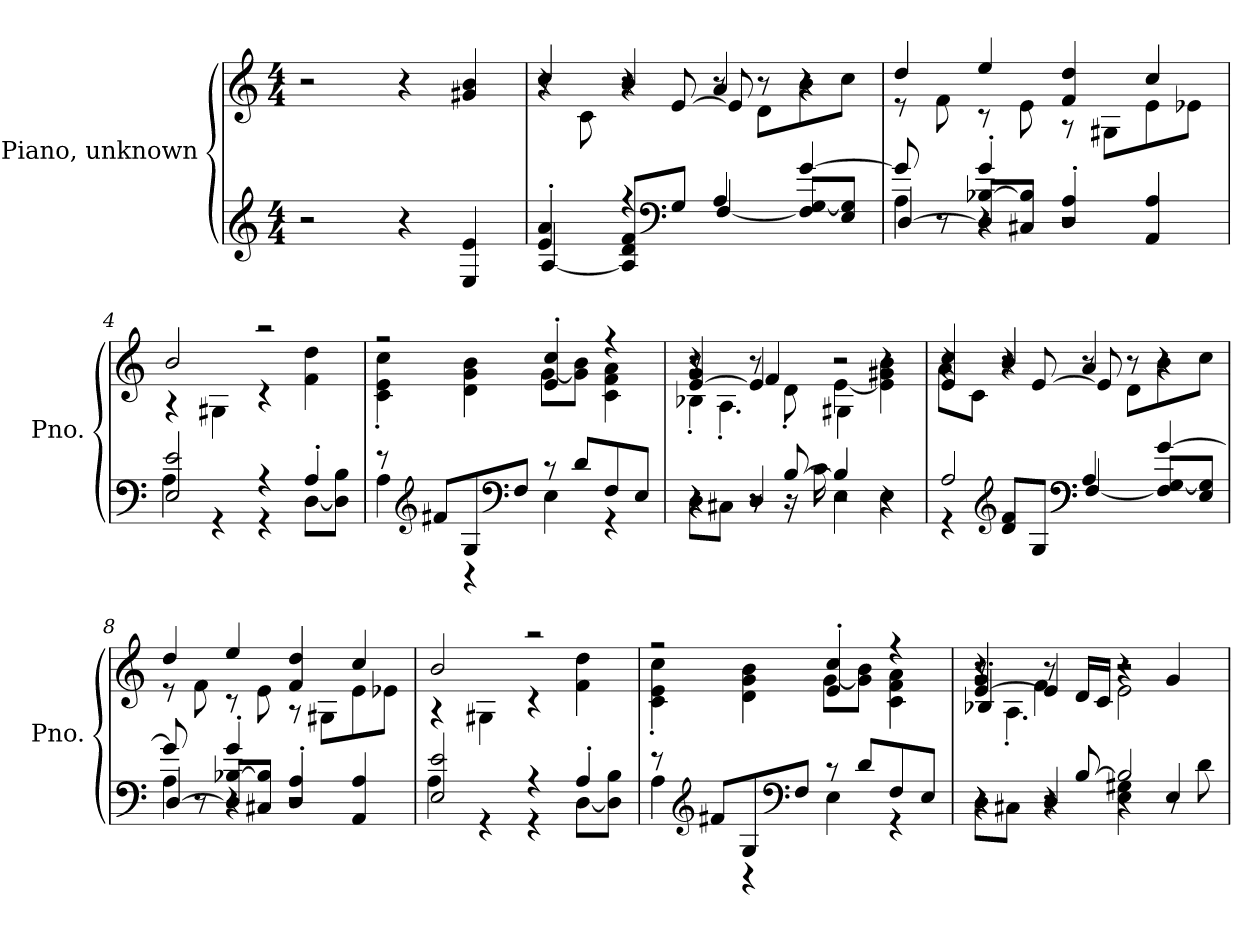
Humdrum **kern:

**kern	**kern
*part1	*part1
*staff2	*staff1
*I"Piano, unknown	*
*I'Pno.	*
*clefG2	*clefG2
*k[]	*k[]
*M4/4	*M4/4
*MM120	*MM120
=1	=1
2r	2r
4r	4r
4E/ 4e/	4g#X/ 4b/
=2	=2
*^	*^
*	*	*	*^
4e/' 4a/'	[4A/	4cc/	8r	4r
.	.	.	8c\	.
4r	8A/] 8d/ 8f/L	4b/	4r	8r
*clefF4	*	*	*	*
.	8G/J	.	.	[8e/
4A/	[4F/	4a/	8r	8e/]
.	.	.	8d\L	8r
[4g/	8F/] [8G/L	4r	8b\	4r
.	8E/ 8G/]J	.	8cc\J	.
*	*	*	*v	*v
=3	=3	=3	=3
*	*^	*	*
8g/]	4A\	[4D/	4dd/	8r
8r	.	.	.	8f\
4g'/	4r	8D/] [8B-X/L	4ee/	8r
.	.	8C#X/ 8B-/]J	.	8e\
2r	2r	4D/' 4A/'	4f/ 4dd/	8r
.	.	.	.	8G#X\L
.	.	4AA/ 4A/	4cc/	8e\
.	.	.	.	8e-X\J
*	*v	*v	*	*
=4	=4	=4	=4
2E/ 2e/	4A\	2b/	4r
.	4r	.	4G#X\
4r	4r	2r	4r
4A'/	[8D\L	.	4f\ 4dd\
.	8D\] 8B\J	.	.
!!LO:LB:g=z	!!
=5	=5	=5	=5
8r	4A\	2r	4c\' 4e\' 4cc\'
*clefG2	*	*	*
8f#X/L	.	.	.
8G/	4r	.	4d\ 4g\ 4b\
*clefF4	*	*	*
8F/J	.	.	.
8r	4E\	4e/' 4cc/'	[8g\L
8d/L	.	.	8g\] 8b\J
8F/	4r	4r	4c\ 4f\ 4a\
8E/J	.	.	.
=6	=6	=6	=6
*	*^	*^	*^
4r	8D\L	4r	[4e/ 4g/	4B-X'\	4r	8r
.	8C#X\J	.	.	.	.	4.A'\
8r	8r	4D/	4e/]	8r	4f/	.
[8B/	16r	.	.	8d'\	.	.
.	16c\	.	.	.	.	.
4B/]	4E\	2r	2r	[4e\	2r	4G#X\
4r	4E\	.	.	4e\] 4g#X\ 4b\	.	4r
*	*v	*v	*	*	*	*
*	*	*	*	*v	*v
=7	=7	=7	=7	=7
2A/	4r	4e/ 4cc/	8a\L	4r
.	.	.	8c\J	.
*clefG2	*	*	*	*
.	8d/ 8f/L	4b/	4r	8r
.	8G/J	.	.	[8e/
*clefF4	*	*	*	*
4A/	[4F/	4a/	8r	8e/]
.	.	.	8d\L	8r
[4g/	8F/] [8G/L	4r	8b\	4r
.	8E/ 8G/]J	.	8cc\J	.
*	*	*	*v	*v
!!LO:LB:g=z
=8	=8	=8	=8
*	*^	*	*
8g/]	4A\	[4D/	4dd/	8r
8r	.	.	.	8f\
4g'/	4r	8D/] [8B-X/L	4ee/	8r
.	.	8C#X/ 8B-/]J	.	8e\
2r	2r	4D/' 4A/'	4f/ 4dd/	8r
.	.	.	.	8G#X\L
.	.	4AA/ 4A/	4cc/	8e\
.	.	.	.	8e-X\J
*	*v	*v	*	*
=9	=9	=9	=9
2E/ 2e/	4A\	2b/	4r
.	4r	.	4G#X\
4r	4r	2r	4r
4A'/	[8D\L	.	4f\ 4dd\
.	8D\] 8B\J	.	.
=10	=10	=10	=10
8r	4A\	2r	4c\' 4e\' 4cc\'
*clefG2	*	*	*
8f#X/L	.	.	.
8G/	4r	.	4d\ 4g\ 4b\
*clefF4	*	*	*
8F/J	.	.	.
8r	4E\	4e/' 4cc/'	[8g\L
8d/L	.	.	8g\] 8b\J
8F/	4r	4r	4c\ 4f\ 4a\
8E/J	.	.	.
=11	=11	=11	=11
*	*^	*^	*^
4r	8D\L	4r	[4e/ 4g/	4r	4B-X'/	8r
.	8C#X\J	.	.	.	.	4.A'\
8r	4r	4D/	4e/]	4f\	8r	.
[8B/	.	.	.	.	16d/LL	.
.	.	.	.	.	16c/JJ	.
2B/]	4E\ 4G#X\	4r	2r	2e\	4r	2r
.	8r	4E/	.	.	4g/	.
.	8d\	.	.	.	.	.
*v	*v	*v	*	*	*	*
*	*v	*v	*v	*v
=	=
*-	*-
